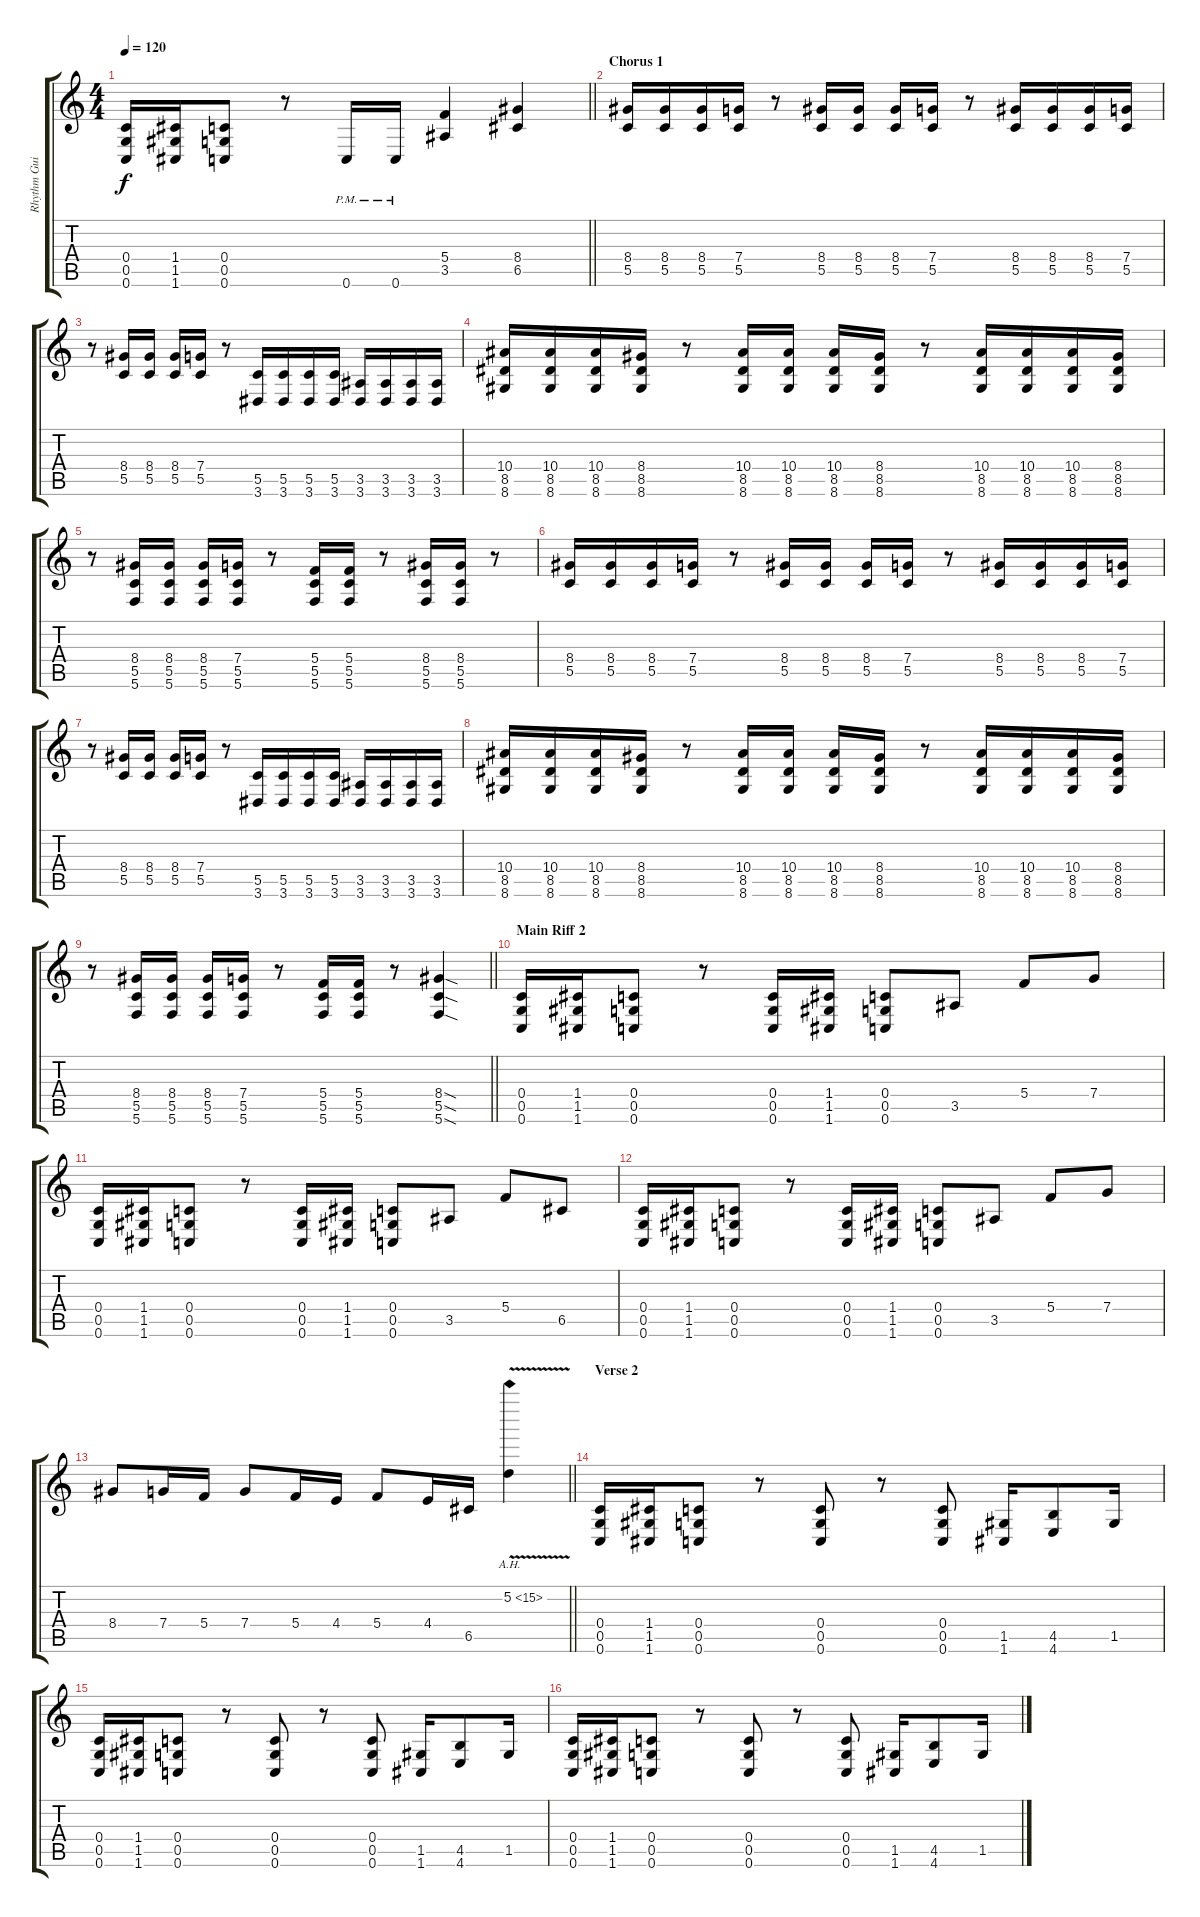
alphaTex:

\track ("Rhythm Guitar" "Rhythm Gui") {instrument distortionguitar}
\staff {score tabs}
\tuning (D4 A3 F3 C3 G2 C2) {hide}
\ts (4 4)
\tempo 120
\clef g2
\barLineRight lightlight
\ks c
(0.4 0.5 0.6).16{dy f} (1.4 1.5 1.6).16 (0.4 0.5 0.6).8 r.8 0.6{pm}.16 0.6{pm}.16 (5.4 3.5).4 (8.4 6.5).4 |
\section ("" "Chorus 1")
(8.4 5.5).16 (8.4 5.5).16 (8.4 5.5).16 (7.4 5.5).16 r.8 (8.4 5.5).16 (8.4 5.5).16 (8.4 5.5).16 (7.4 5.5).16 r.8 (8.4 5.5).16 (8.4 5.5).16 (8.4 5.5).16 (7.4 5.5).16 |
r.8 (8.4 5.5).16 (8.4 5.5).16 (8.4 5.5).16 (7.4 5.5).16 r.8 (5.5 3.6).16 (5.5 3.6).16 (5.5 3.6).16 (5.5 3.6).16 (3.5 3.6).16 (3.5 3.6).16 (3.5 3.6).16 (3.5 3.6).16 |
(10.4 8.5 8.6).16 (10.4 8.5 8.6).16 (10.4 8.5 8.6).16 (8.4 8.5 8.6).16 r.8 (10.4 8.5 8.6).16 (10.4 8.5 8.6).16 (10.4 8.5 8.6).16 (8.4 8.5 8.6).16 r.8 (10.4 8.5 8.6).16 (10.4 8.5 8.6).16 (10.4 8.5 8.6).16 (8.4 8.5 8.6).16 |
r.8 (8.4 5.5 5.6).16 (8.4 5.5 5.6).16 (8.4 5.5 5.6).16 (7.4 5.5 5.6).16 r.8 (5.4 5.5 5.6).16 (5.4 5.5 5.6).16 r.8 (8.4 5.5 5.6).16 (8.4 5.5 5.6).16 r.8 |
(8.4 5.5).16 (8.4 5.5).16 (8.4 5.5).16 (7.4 5.5).16 r.8 (8.4 5.5).16 (8.4 5.5).16 (8.4 5.5).16 (7.4 5.5).16 r.8 (8.4 5.5).16 (8.4 5.5).16 (8.4 5.5).16 (7.4 5.5).16 |
r.8 (8.4 5.5).16 (8.4 5.5).16 (8.4 5.5).16 (7.4 5.5).16 r.8 (5.5 3.6).16 (5.5 3.6).16 (5.5 3.6).16 (5.5 3.6).16 (3.5 3.6).16 (3.5 3.6).16 (3.5 3.6).16 (3.5 3.6).16 |
(10.4 8.5 8.6).16 (10.4 8.5 8.6).16 (10.4 8.5 8.6).16 (8.4 8.5 8.6).16 r.8 (10.4 8.5 8.6).16 (10.4 8.5 8.6).16 (10.4 8.5 8.6).16 (8.4 8.5 8.6).16 r.8 (10.4 8.5 8.6).16 (10.4 8.5 8.6).16 (10.4 8.5 8.6).16 (8.4 8.5 8.6).16 |
\barLineRight lightlight
r.8 (8.4 5.5 5.6).16 (8.4 5.5 5.6).16 (8.4 5.5 5.6).16 (7.4 5.5 5.6).16 r.8 (5.4 5.5 5.6).16 (5.4 5.5 5.6).16 r.8 (8.4{sod} 5.5{sod} 5.6{sod}).4 |
\section ("" "Main Riff 2")
(0.4 0.5 0.6).16 (1.4 1.5 1.6).16 (0.4 0.5 0.6).8 r.8 (0.4 0.5 0.6).16 (1.4 1.5 1.6).16 (0.4 0.5 0.6).8 3.5.8 5.4.8 7.4.8 |
(0.4 0.5 0.6).16 (1.4 1.5 1.6).16 (0.4 0.5 0.6).8 r.8 (0.4 0.5 0.6).16 (1.4 1.5 1.6).16 (0.4 0.5 0.6).8 3.5.8 5.4.8 6.5.8 |
(0.4 0.5 0.6).16 (1.4 1.5 1.6).16 (0.4 0.5 0.6).8 r.8 (0.4 0.5 0.6).16 (1.4 1.5 1.6).16 (0.4 0.5 0.6).8 3.5.8 5.4.8 7.4.8 |
\barLineRight lightlight
8.4.8 7.4.16 5.4.16 7.4.8 5.4.16 4.4.16 5.4.8 4.4.16 6.5.16 5.2{ah 10 v}.4 |
\section ("" "Verse 2")
(0.4 0.5 0.6).16 (1.4 1.5 1.6).16 (0.4 0.5 0.6).8 r.8 (0.4 0.5 0.6).8 r.8 (0.4 0.5 0.6).8 (1.5 1.6).16 (4.5 4.6).8 1.5.16 |
(0.4 0.5 0.6).16 (1.4 1.5 1.6).16 (0.4 0.5 0.6).8 r.8 (0.4 0.5 0.6).8 r.8 (0.4 0.5 0.6).8 (1.5 1.6).16 (4.5 4.6).8 1.5.16 |
(0.4 0.5 0.6).16 (1.4 1.5 1.6).16 (0.4 0.5 0.6).8 r.8 (0.4 0.5 0.6).8 r.8 (0.4 0.5 0.6).8 (1.5 1.6).16 (4.5 4.6).8 1.5.16
